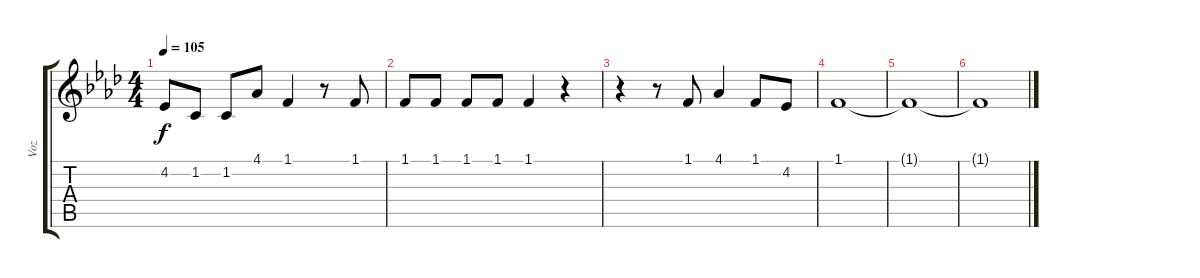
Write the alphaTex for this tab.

\track ("Voz" "Voz") {instrument cello}
\staff {score tabs}
\tuning (E4 B3 G3 D3 A2 E2) {hide}
\ts (4 4)
\tempo 105
\clef g2
\ks fminor
4.2.8{dy f} 1.2.8 1.2.8 4.1.8 1.1.4 r.8 1.1.8 |
1.1.8 1.1.8 1.1.8 1.1.8 1.1.4 r.4 |
r.4 r.8 1.1.8 4.1.4 1.1.8 4.2.8 |
1.1.1 |
1.1{t}.1 |
1.1{t}.1
